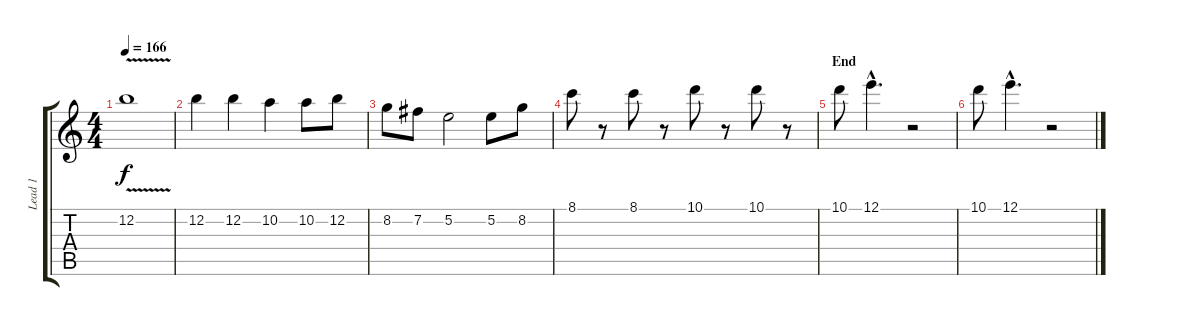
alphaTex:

\track ("Lead 1" "Lead 1") {instrument overdrivenguitar}
\staff {score tabs}
\tuning (E4 B3 G3 D3 A2 E2) {hide}
\ts (4 4)
\tempo 166
\clef g2
\ks c
12.2{v}.1{dy f} |
12.2.4 12.2.4 10.2.4 10.2.8 12.2.8 |
8.2.8 7.2.8 5.2.2 5.2.8 8.2.8 |
8.1.8 r.8 8.1.8 r.8 10.1.8 r.8 10.1.8 r.8 |
\section ("" "End")
10.1.8 12.1{hac}.4{d} r.2 |
10.1.8 12.1{hac}.4{d} r.2
